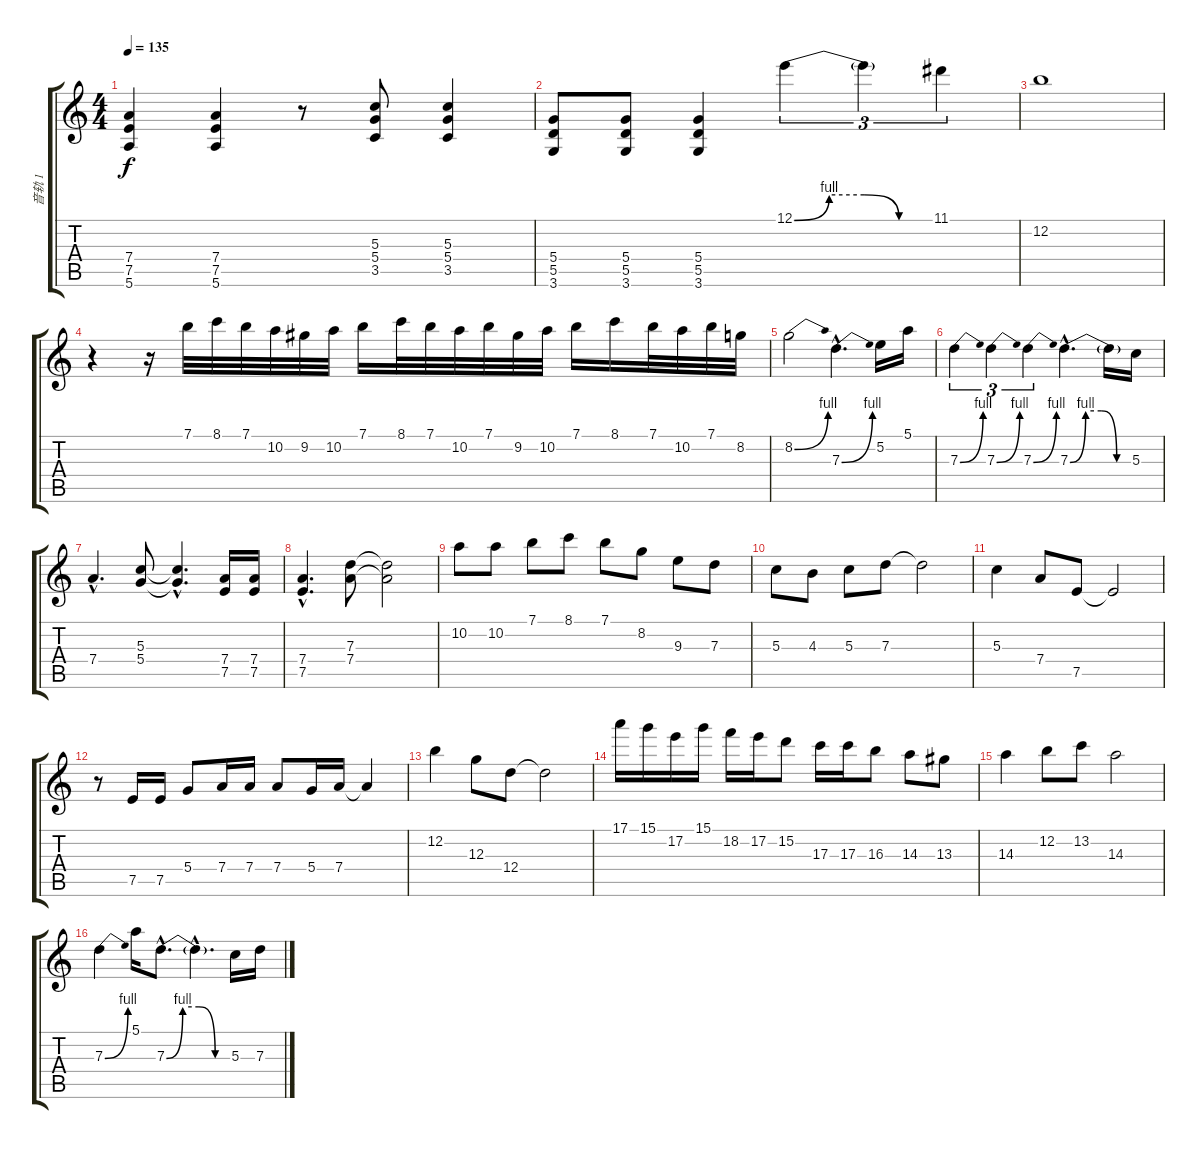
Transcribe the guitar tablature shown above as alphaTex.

\track ("音轨 1" "音轨 1") {instrument distortionguitar}
\staff {score tabs}
\tuning (E4 B3 G3 D3 A2 E2) {hide}
\ts (4 4)
\tempo 135
\clef g2
\ks c
(7.4 7.5 5.6).4{dy f} (7.4 7.5 5.6).4 r.8 (5.3 5.4 3.5).8 (5.3 5.4 3.5).4 |
(5.4 5.5 3.6).8 (5.4 5.5 3.6).8 (5.4 5.5 3.6).4 12.1{be (custom 0 0 15 4 30 4 45 0 60 0)}.4{tu (3 2)} 12.1{t}.4{tu (3 2)} 11.1.4{tu (3 2)} |
12.2.1 |
r.4 r.16 7.1.32 8.1.32 7.1.32 10.2.32 9.2.32 10.2.32 7.1.16 8.1.32 7.1.32 10.2.32 7.1.32 9.2.32 10.2.32 7.1.16 8.1.16 7.1.32 10.2.32 7.1.32 8.2.32 |
8.2{be (bend 0 0 60 4)}.2 7.3{be (bend 0 0 60 4) hac}.4{d} 5.2.16 5.1.16 |
7.3{be (bend 0 0 60 4)}.4{tu (3 2)} 7.3{be (bend 0 0 60 4)}.4{tu (3 2)} 7.3{be (bend 0 0 60 4)}.4{tu (3 2)} 7.3{be (custom 0 0 15 4 30 4 45 0 60 0) hac}.4{d} 7.3{t}.16 5.3.16 |
7.4{hac}.4{d} (5.3 5.4).8 (5.3{hac t} 5.4{hac t}).4{d} (7.4 7.5).16 (7.4 7.5).16 |
(7.4{hac} 7.5{hac}).4{d} (7.3 7.4).8 (7.3{t} 7.4{t}).2 |
10.2.8 10.2.8 7.1.8 8.1.8 7.1.8 8.2.8 9.3.8 7.3.8 |
5.3.8 4.3.8 5.3.8 7.3.8 7.3{t}.2 |
5.3.4 7.4.8 7.5.8 7.5{t}.2 |
r.8 7.5.16 7.5.16 5.4.8 7.4.16 7.4.16 7.4.8 5.4.16 7.4.16 7.4{t}.4 |
12.2.4 12.3.8 12.4.8 12.4{t}.2 |
17.1.16 15.1.16 17.2.16 15.1.16 18.2.16 17.2.16 15.2.8 17.3.16 17.3.16 16.3.8 14.3.8 13.3.8 |
14.3.4 12.2.8 13.2.8 14.3.2 |
7.3{be (bend 0 0 60 4)}.4 5.1.16 7.3{be (custom 0 0 15 4 30 4 45 0 60 0) hac}.8{d} 7.3{hac t}.4{d} 5.3.16 7.3.16
